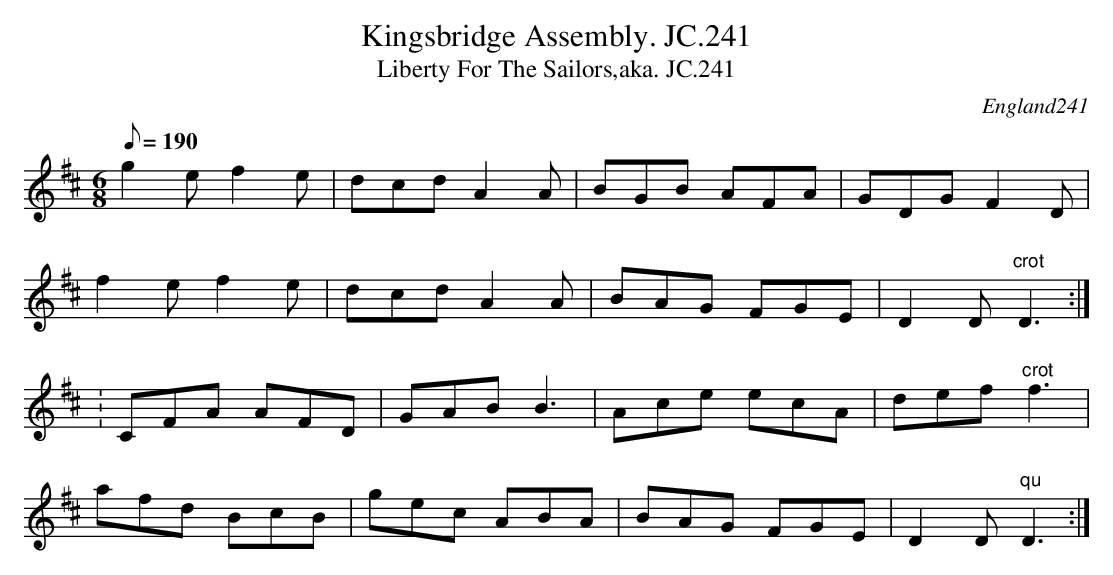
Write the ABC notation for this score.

X:1
T:Kingsbridge Assembly. JC.241
T:Liberty For The Sailors,aka. JC.241
M:6/8
L:1/8
Q:190
O:England241
K:D
g2ef2e|dcdA2A|BGB AFA|GDGF2D|!f2ef2e|dcdA2A|
BAG FGE|D2D"crot"D3:|!:CFA AFD|GABB3|Ace ecA|def"crot"f3|!
afd BcB|gec ABA|BAG FGE|D2D"qu"D3:|]
